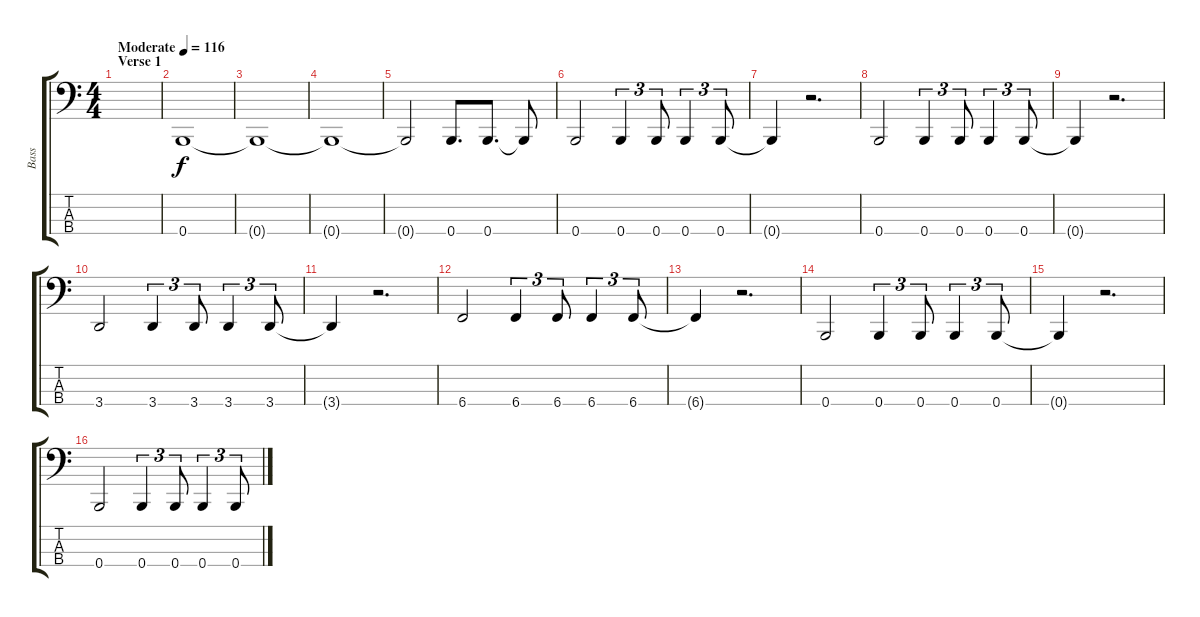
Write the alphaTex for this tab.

\track ("Bass" "Bass") {instrument electricbassfinger}
\staff {score tabs}
\tuning (E2 B1 Gb1 B0) {hide}
\ts (4 4)
\section ("" "Verse 1")
\tempo (116 "Moderate")
\clef f4
\ks c
|
0.4.1 |
0.4{t}.1 |
0.4{t}.1 |
0.4{t}.2 0.4.8{d} 0.4.8{d} 0.4{t}.8 |
0.4.2 0.4.4{tu (3 2)} 0.4.8{tu (3 2)} 0.4.4{tu (3 2)} 0.4.8{tu (3 2)} |
0.4{t}.4 r.2{d} |
0.4.2 0.4.4{tu (3 2)} 0.4.8{tu (3 2)} 0.4.4{tu (3 2)} 0.4.8{tu (3 2)} |
0.4{t}.4 r.2{d} |
3.4.2 3.4.4{tu (3 2)} 3.4.8{tu (3 2)} 3.4.4{tu (3 2)} 3.4.8{tu (3 2)} |
3.4{t}.4 r.2{d} |
6.4.2 6.4.4{tu (3 2)} 6.4.8{tu (3 2)} 6.4.4{tu (3 2)} 6.4.8{tu (3 2)} |
6.4{t}.4 r.2{d} |
0.4.2 0.4.4{tu (3 2)} 0.4.8{tu (3 2)} 0.4.4{tu (3 2)} 0.4.8{tu (3 2)} |
0.4{t}.4 r.2{d} |
0.4.2 0.4.4{tu (3 2)} 0.4.8{tu (3 2)} 0.4.4{tu (3 2)} 0.4.8{tu (3 2)}
